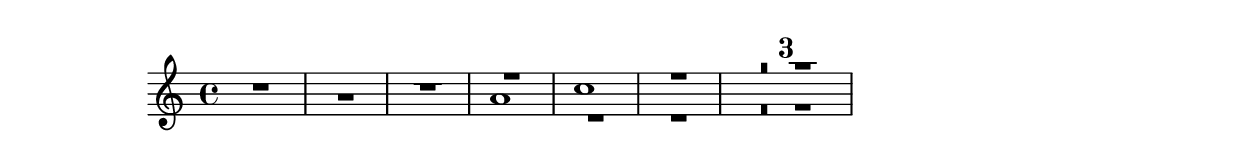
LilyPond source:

%% Do not edit this file; it is automatically
%% generated from LSR http://lsr.dsi.unimi.it
%% This file is in the public domain.
\version "2.13.4"

\header {
  lsrtags = "rhythms, tweaks-and-overrides"

%% Translation of GIT committish: b2d4318d6c53df8469dfa4da09b27c15a374d0ca
 doctitlees = "Posicionar los silencios multicompás"
 texidoces = "
A diferencia de los silencios normales, no existe una instrucción
predefinida para modificar la posición predeterminada de un
símbolo de silencio multicompás sobre el pentagrama, adjuntándolo
a una nota, independientemente de cuál sea su forma.  Sin embargo,
en la música polifónica los silencios multicompás de las voces de
numeración par e impar están separados verticalmente.  La
colocación de los silencios multicompás se puede controlar como se
ve a continuación:

"

%% Translation of GIT committish: d96023d8792c8af202c7cb8508010c0d3648899d
texidocde = "
Anders als bei normalen Pausen gibt es keinen direkten Befehl, um die
vertikale Position von Ganztaktpausen zu beeinflussen, indem man sie an
eine Tonhöhe anhängt.  In polyphoner Notation wird aber dennoch die
Position der Pausen von geraden und ungeraden Stimmen voneinander
unterschieden.  Die Position von Ganztaktpausen kann wie folgt verändert
werden:
 "
  doctitlede = "Positionierung von Ganztaktpausen"



%% Translation of GIT committish: e71f19ad847d3e94ac89750f34de8b6bb28611df
  texidocfr = "
Si l'on peut positionner verticalement un silence simple en le
rattachant à une note, il n'en va pas de même pour un silence
multi-mesures.  Néanmoins, et uniquement dans le cadre de musique
polyphonique, les silences multi-mesures sont positionnés différemment
selon qu'ils appartiennent à une voix au numéro pair ou impair.  Le
positionnement des silences multi-mesures peut se contrôler ainsi :
"
  doctitlefr = "Positionnement des silences multi-mesures"

  texidoc = "
Unlike ordinary rests, there is no predefined command to change the
staff position of a multi-measure rest symbol of either form by
attaching it to a note.  However, in polyphonic music multi-measure
rests in odd-numbered and even-numbered voices are vertically
separated. The positioning of multi-measure rests can be controlled as
follows:

"
  doctitle = "Positioning multi-measure rests"
} % begin verbatim

\relative c'' {
  % MMR - Multi-Measure Rest
  % MMRs by default are set under the fourth line
  R1
  % They can be moved with an override
  \override MultiMeasureRest #'staff-position = #-2
  R1
  % A value of 0 is the default position;
  % the following trick moves the rest to the center line
  \override MultiMeasureRest #'staff-position = #-0.01
  R1
  % MMRs in odd-numbered voices are under the top line
  << { R1 } \\ { a1 } >>
  % MMRs in even-numbered voices are under the bottom line
  << { c1 } \\ { R1 } >>
  % They remain separated even in empty measures
  << { R1 } \\ { R1 } >>
  % This brings them together even though there are two voices
  \compressFullBarRests
  <<
    \revert MultiMeasureRest #'staff-position
    { R1*3 }
    \\
    \revert MultiMeasureRest #'staff-position
    { R1*3 }
  >>
}
